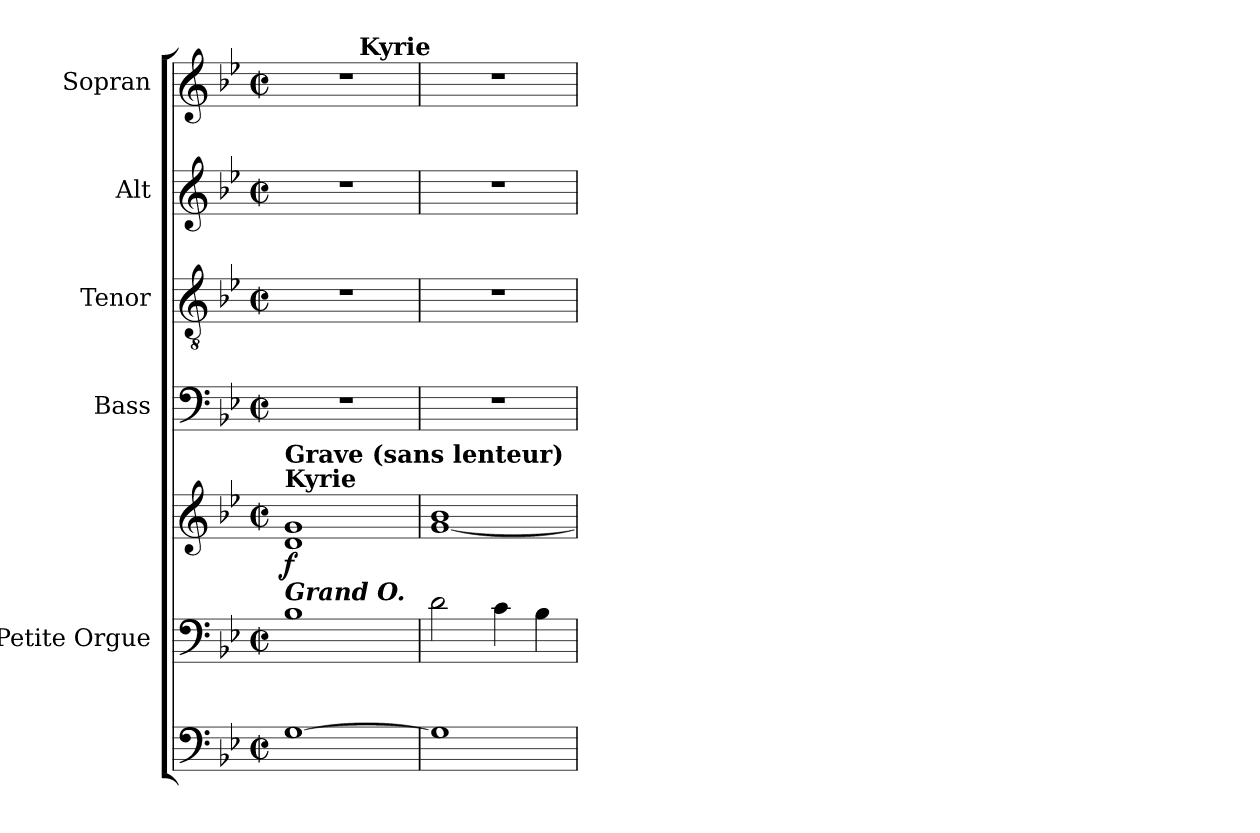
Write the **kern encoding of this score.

**kern	**kern	**kern	**dynam	**kern	**kern	**kern	**kern
*part6	*part5	*part5	*part5	*part4	*part3	*part2	*part1
*staff7	*staff6	*staff5	*staff5/6	*staff4	*staff3	*staff2	*staff1
*	*I"Petite Orgue	*	*	*I"Bass	*I"Tenor	*I"Alt	*I"Sopran
*	*I'Org. 1	*	*	*I'B.	*I'T.	*I'A.	*I'S.
*clefF4	*clefF4	*clefG2	*	*clefF4	*clefGv2	*clefG2	*clefG2
*k[b-e-]	*k[b-e-]	*k[b-e-]	*	*k[b-e-]	*k[b-e-]	*k[b-e-]	*k[b-e-]
*B-:	*B-:	*B-:	*	*B-:	*B-:	*B-:	*B-:
*M2/2	*M2/2	*M2/2	*	*M2/2	*M2/2	*M2/2	*M2/2
*met(c|)	*met(c|)	*met(c|)	*	*met(c|)	*met(c|)	*met(c|)	*met(c|)
=1	=1	=1	=1	=1	=1	=1	=1
*	*	*^	*	*	*	*	*
!	!	!	!	!	!	!	!	!LO:TX:a:B:t=Grave (sans lenteur)
!	!	!LO:TX:b:Bi:t=Grand O.	!	!	!	!	!	!
!	!	!LO:TX:a:B:t=Kyrie	!	!	!	!	!	!
!	!	!LO:TX:a:B:t=Grave (sans lenteur)	!	!	!	!	!	!
!	!	!	!	!LO:DY:b	!	!	!	!
*	*	*	*	*	*	*	*	*^
[1G	1B-	1g	1d	f	1r	1r	1r	1r	2ryy
.	.	.	.	.	.	.	.	.	32ryy
!	!	!	!	!	!	!	!	!	!LO:TX:a:B:t=Kyrie
.	.	.	.	.	.	.	.	.	4...ryy
*	*	*	*	*	*	*	*	*v	*v
=2	=2	=2	=2	=2	=2	=2	=2	=2
1G]	2d\	1b-	[<1g	.	1r	1r	1r	1r
.	4c\	.	.	.	.	.	.	.
.	4B-\	.	.	.	.	.	.	.
*	*	*v	*v	*	*	*	*	*
=	=	=	=	=	=	=	=
*-	*-	*-	*-	*-	*-	*-	*-
